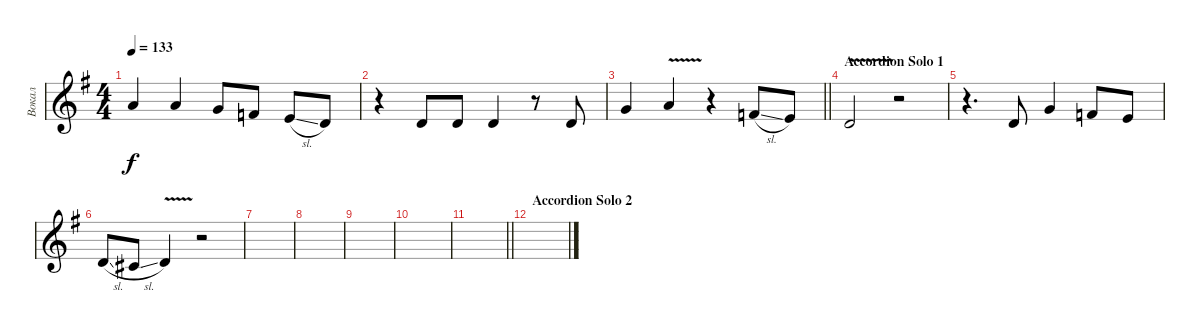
\track ("Вокал" "Вокал") {instrument trumpet}
\staff {score}
\tuning (E4 B3 G3 D3 A2 E2) {hide}
\ts (4 4)
\tempo 133
\clef g2
\ks eminor
5.1.4{dy f} 5.1.4 3.1.8 1.1.8 5.2{sl}.8 3.2.8 |
r.4 3.2.8 3.2.8 3.2.4 r.8 3.2.8 |
\barLineRight lightlight
3.1.4 5.1{v}.4 r.4 6.2{sl}.8 5.2.8 |
\section ("" "Accordion Solo 1")
3.2{v}.2 r.2 |
r.4{d} 3.2.8 3.1.4 6.2.8 5.2.8 |
3.2{sl}.8 2.2{sl}.8 3.2{v}.4 r.2 |
|
|
|
|
\barLineRight lightlight
|
\section ("" "Accordion Solo 2")
